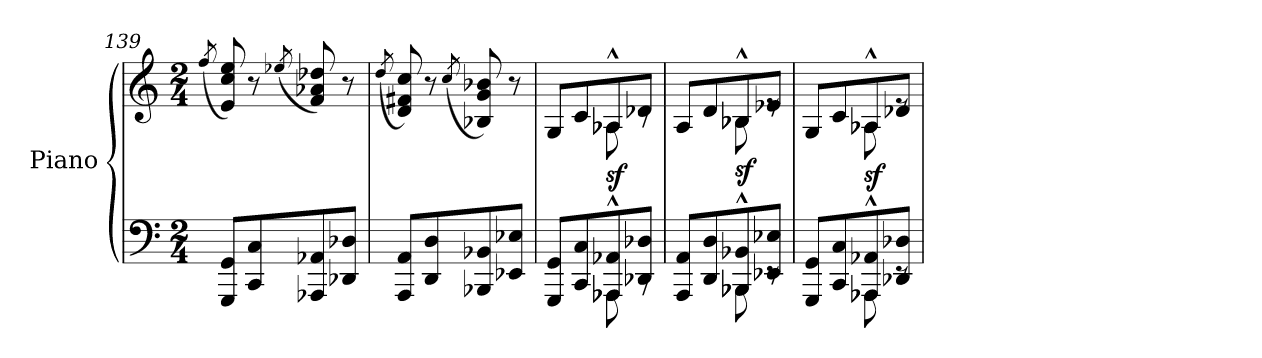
**kern	**kern	**dynam
*part1	*part1	*part1
*staff2	*staff1	*staff1/2
*I"Piano	*	*
*I'Pno.	*	*
*clefF4	*clefG2	*
*k[]	*k[]	*
*M2/4	*M2/4	*
=139	=139	=139
.	(>8qff/	.
8GGG/ 8GG/L	8e/ 8cc/ 8ee/)	.
8CC/ 8C/	8r	.
.	(>8qee-X/	.
8AAA-X/ 8AA-X/	8f/ 8a-X/ 8dd-X/)	.
8DD-X/ 8D-X/J	8r	.
=140	=140	=140
.	(>8qdd/	.
8AAA/ 8AA/L	8d/ 8f#X/ 8cc/)	.
8DD/ 8D/	8r	.
.	(>8qcc/	.
8BBB-X/ 8BB-X/	8B-X/ 8g/ 8b-X/)	.
8EE-X/ 8E-X/J	8r	.
=141	=141	=141
*^	*^	*
8GGG/ 8GG/L	4ryy	8G/L	4ryy	.
8CC/ 8C/	.	8c/	.	.
!	!	!	!	!LO:DY:b
8AAA-X/^^ 8AA-X/^^	8AAA-\	8A-X^^/	8A-\	sf
8DD-X/ 8D-X/J	8rCC	8d-X/J	8rc	.
!!LO:LB:g=z	!!
=142	=142	=142	=142	=142
8AAA/ 8AA/L	4ryy	8A/L	4ryy	.
8DD/ 8D/	.	8d/	.	.
!	!	!	!	!LO:DY:b
8BBB-X/^^ 8BB-X/^^	8BBB-\	8B-X^^/	8B-\	sf
8EE-X/ 8E-X/J	8rEE	8e-X/J	8re	.
=143	=143	=143	=143	=143
8GGG/ 8GG/L	4ryy	8G/L	4ryy	.
8CC/ 8C/	.	8c/	.	.
!	!	!	!	!LO:DY:b
8AAA-X/^^ 8AA-X/^^	8AAA-\	8A-X^^/	8A-\	sf
8DD-X/ 8D-X/J	8rEE	8d-X/J	8re	.
*v	*v	*	*	*
*	*v	*v	*
=	=	=
*-	*-	*-
